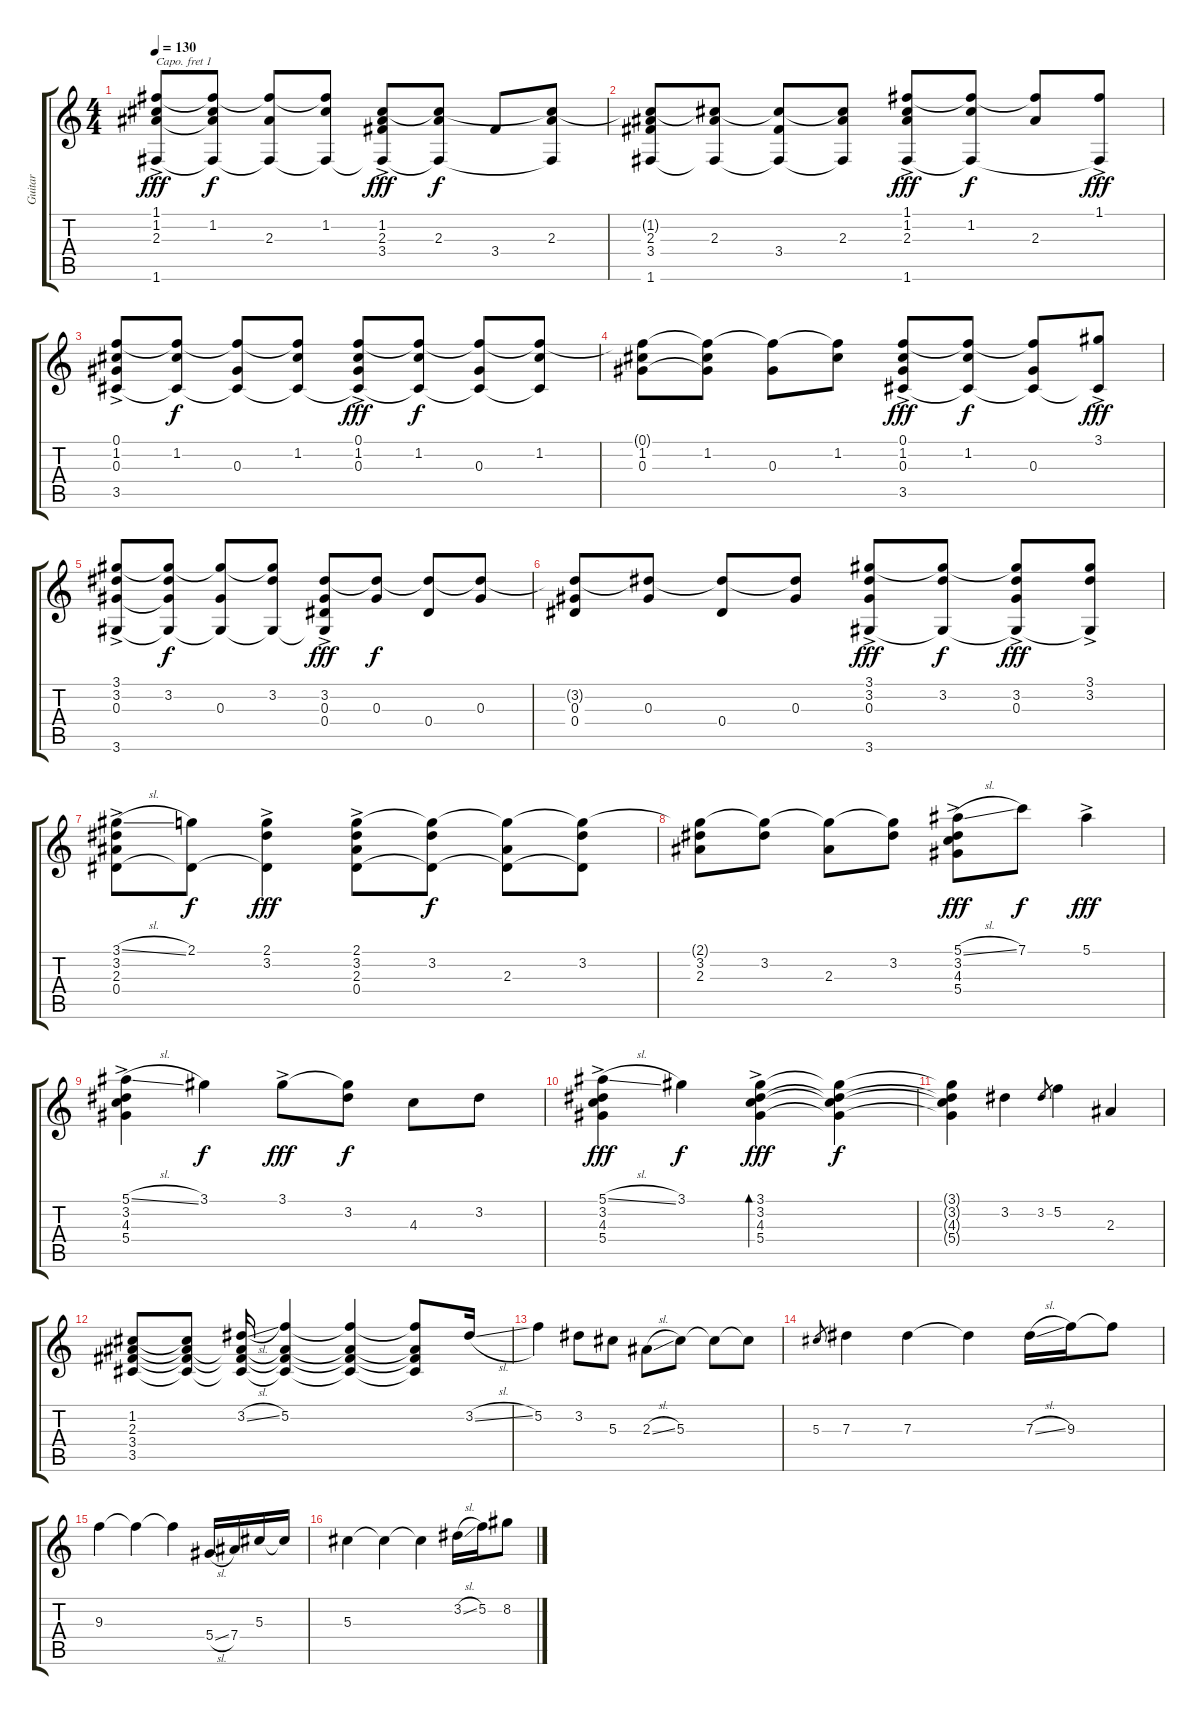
\track ("Guitar" "Guitar") {instrument acousticguitarsteel}
\staff {score tabs}
\capo 1
\tuning (E4 B3 G3 D3 A2 E2) {hide}
\ts (4 4)
\tempo 130
\clef g2
\ks c
(1.1{ac} 1.2 2.3 1.6).8{dy fff} (1.1{t} 1.2 2.3{t} 1.6{t}).8{dy f} (1.1{t} 2.3 1.6{t}).8 (1.1{t} 1.2 1.6{t}).8 (1.2{ac} 2.3 3.4 1.6{t}).8{dy fff} (1.2{t} 2.3 1.6{t}).8{dy f} 3.4.8 (1.2{t} 2.3 1.6{t}).8 |
(1.2{t} 2.3 3.4 1.6).8 (1.2{t} 2.3 1.6{t}).8 (1.2{t} 3.4 1.6{t}).8 (1.2{t} 2.3 1.6{t}).8 (1.1{ac} 1.2 2.3 1.6).8{dy fff} (1.1{t} 1.2 1.6{t}).8{dy f} (1.1{t} 2.3).8 (1.1{ac} 1.6{t}).8{dy fff} |
(0.1{ac} 1.2 0.3 3.5).8 (0.1{t} 1.2 3.5{t}).8{dy f} (0.1{t} 0.3 3.5{t}).8 (0.1{t} 1.2 3.5{t}).8 (0.1{ac} 1.2 0.3 3.5{t}).8{dy fff} (0.1{t} 1.2 3.5{t}).8{dy f} (0.1{t} 0.3 3.5{t}).8 (0.1{t} 1.2 3.5{t}).8 |
(0.1{t} 1.2 0.3).8 (0.1{t} 1.2 0.3{t}).8 (0.1{t} 0.3).8 (0.1{t} 1.2).8 (0.1{ac} 1.2 0.3 3.5).8{dy fff} (0.1{t} 1.2 3.5{t}).8{dy f} (0.1{t} 0.3 3.5{t}).8 (3.1{ac} 3.5{t}).8{dy fff} |
(3.1{ac} 3.2 0.3 3.6).8 (3.1{t} 3.2 0.3{t} 3.6{t}).8{dy f} (3.1{t} 0.3 3.6{t}).8 (3.1{t} 3.2 3.6{t}).8 (3.2{ac} 0.3 0.4 3.6{t}).8{dy fff} (3.2{t} 0.3).8{dy f} (3.2{t} 0.4).8 (3.2{t} 0.3).8 |
(3.2{t} 0.3 0.4).8 (3.2{t} 0.3).8 (3.2{t} 0.4).8 (3.2{t} 0.3).8 (3.1{ac} 3.2 0.3 3.6).8{dy fff} (3.1{t} 3.2 3.6{t}).8{dy f} (3.1{t} 3.2{ac} 0.3 3.6{t}).8{dy fff} (3.1{ac} 3.2 3.6{t}).8 |
(3.1{sl ac} 3.2 2.3 0.4).8 (2.1 0.4{t}).8{dy f} (2.1{ac} 3.2 0.4{t}).4{dy fff} (2.1{ac} 3.2 2.3 0.4).8 (2.1{t} 3.2 0.4{t}).8{dy f} (2.1{t} 2.3 0.4{t}).8 (2.1{t} 3.2 0.4{t}).8 |
(2.1{t} 3.2 2.3).8 (2.1{t} 3.2).8 (2.1{t} 2.3).8 (2.1{t} 3.2).8 (5.1{sl ac} 3.2 4.3 5.4).8{dy fff} 7.1.8{dy f} 5.1{ac}.4{dy fff} |
(5.1{sl ac} 3.2 4.3 5.4).4 3.1.4{dy f} 3.1{ac}.8{dy fff} (3.1{t} 3.2).8{dy f} 4.3.8 3.2.8 |
(5.1{sl ac} 3.2 4.3 5.4).4{dy fff} 3.1.4{dy f} (3.1{ac} 3.2 4.3 5.4).4{bd 240 dy fff} (3.1{t} 3.2{t} 4.3{t} 5.4{t}).4{dy f} |
(3.1{t} 3.2{t} 4.3{t} 5.4{t}).4 3.2.4 3.2.8{gr} 5.2.4 2.3.4 |
(1.2 2.3 3.4 3.5).8 (1.2{t} 2.3{t} 3.4{t} 3.5{t}).8 (3.2{sl} 2.3{t} 3.4{t} 3.5{t}).16 (5.2 2.3{t} 3.4{t} 3.5{t}).4 (5.2{t} 2.3{t} 3.4{t} 3.5{t}).4 (5.2{t} 2.3{t} 3.4{t} 3.5{t}).8 3.2{sl}.16 |
5.2.4 3.2.8 5.3.8 2.3{sl}.8 5.3.8 5.3{t}.8 5.3{t}.8 |
5.3.8{gr} 7.3.4 7.3.4 7.3{t}.4 7.3{sl}.16 9.3.16 9.3{t}.8 |
9.3.4 9.3{t}.4 9.3{t}.4 5.4{sl}.16 7.4.16 5.3.16 5.3{t}.16 |
5.3.4 5.3{t}.4 5.3{t}.4 3.2{sl}.16 5.2.16 8.2.8
